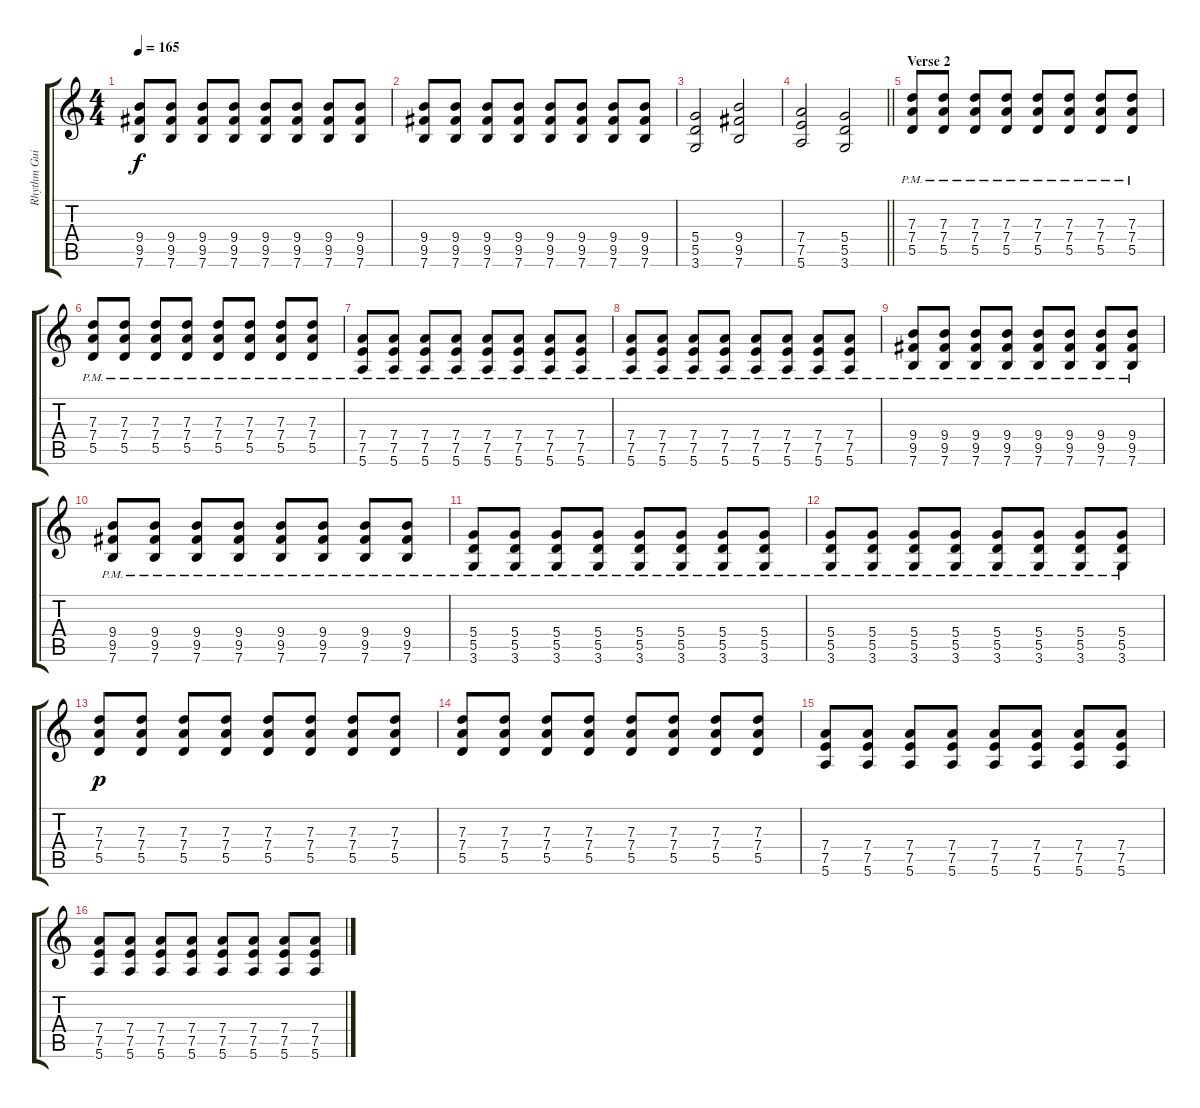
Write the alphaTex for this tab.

\track ("Rhythm Guitar" "Rhythm Gui") {instrument overdrivenguitar}
\staff {score tabs}
\tuning (E4 B3 G3 D3 A2 E2) {hide}
\ts (4 4)
\tempo 165
\clef g2
\ks c
(9.4 9.5 7.6).8{dy f} (9.4 9.5 7.6).8 (9.4 9.5 7.6).8 (9.4 9.5 7.6).8 (9.4 9.5 7.6).8 (9.4 9.5 7.6).8 (9.4 9.5 7.6).8 (9.4 9.5 7.6).8 |
(9.4 9.5 7.6).8 (9.4 9.5 7.6).8 (9.4 9.5 7.6).8 (9.4 9.5 7.6).8 (9.4 9.5 7.6).8 (9.4 9.5 7.6).8 (9.4 9.5 7.6).8 (9.4 9.5 7.6).8 |
(5.4 5.5 3.6).2 (9.4 9.5 7.6).2 |
\barLineRight lightlight
(7.4 7.5 5.6).2 (5.4 5.5 3.6).2 |
\section ("" "Verse 2")
(7.3{pm} 7.4{pm} 5.5{pm}).8 (7.3{pm} 7.4{pm} 5.5{pm}).8 (7.3{pm} 7.4{pm} 5.5{pm}).8 (7.3{pm} 7.4{pm} 5.5{pm}).8 (7.3{pm} 7.4{pm} 5.5{pm}).8 (7.3{pm} 7.4{pm} 5.5{pm}).8 (7.3{pm} 7.4{pm} 5.5{pm}).8 (7.3{pm} 7.4{pm} 5.5{pm}).8 |
(7.3{pm} 7.4{pm} 5.5{pm}).8 (7.3{pm} 7.4{pm} 5.5{pm}).8 (7.3{pm} 7.4{pm} 5.5{pm}).8 (7.3{pm} 7.4{pm} 5.5{pm}).8 (7.3{pm} 7.4{pm} 5.5{pm}).8 (7.3{pm} 7.4{pm} 5.5{pm}).8 (7.3{pm} 7.4{pm} 5.5{pm}).8 (7.3{pm} 7.4{pm} 5.5{pm}).8 |
(7.4{pm} 7.5{pm} 5.6{pm}).8 (7.4{pm} 7.5{pm} 5.6{pm}).8 (7.4{pm} 7.5{pm} 5.6{pm}).8 (7.4{pm} 7.5{pm} 5.6{pm}).8 (7.4{pm} 7.5{pm} 5.6{pm}).8 (7.4{pm} 7.5{pm} 5.6{pm}).8 (7.4{pm} 7.5{pm} 5.6{pm}).8 (7.4{pm} 7.5{pm} 5.6{pm}).8 |
(7.4{pm} 7.5{pm} 5.6{pm}).8 (7.4{pm} 7.5{pm} 5.6{pm}).8 (7.4{pm} 7.5{pm} 5.6{pm}).8 (7.4{pm} 7.5{pm} 5.6{pm}).8 (7.4{pm} 7.5{pm} 5.6{pm}).8 (7.4{pm} 7.5{pm} 5.6{pm}).8 (7.4{pm} 7.5{pm} 5.6{pm}).8 (7.4{pm} 7.5{pm} 5.6{pm}).8 |
(9.4{pm} 9.5{pm} 7.6{pm}).8 (9.4{pm} 9.5{pm} 7.6{pm}).8 (9.4{pm} 9.5{pm} 7.6{pm}).8 (9.4{pm} 9.5{pm} 7.6{pm}).8 (9.4{pm} 9.5{pm} 7.6{pm}).8 (9.4{pm} 9.5{pm} 7.6{pm}).8 (9.4{pm} 9.5{pm} 7.6{pm}).8 (9.4{pm} 9.5{pm} 7.6{pm}).8 |
(9.4{pm} 9.5{pm} 7.6{pm}).8 (9.4{pm} 9.5{pm} 7.6{pm}).8 (9.4{pm} 9.5{pm} 7.6{pm}).8 (9.4{pm} 9.5{pm} 7.6{pm}).8 (9.4{pm} 9.5{pm} 7.6{pm}).8 (9.4{pm} 9.5{pm} 7.6{pm}).8 (9.4{pm} 9.5{pm} 7.6{pm}).8 (9.4{pm} 9.5{pm} 7.6{pm}).8 |
(5.4{pm} 5.5{pm} 3.6{pm}).8 (5.4{pm} 5.5{pm} 3.6{pm}).8 (5.4{pm} 5.5{pm} 3.6{pm}).8 (5.4{pm} 5.5{pm} 3.6{pm}).8 (5.4{pm} 5.5{pm} 3.6{pm}).8 (5.4{pm} 5.5{pm} 3.6{pm}).8 (5.4{pm} 5.5{pm} 3.6{pm}).8 (5.4{pm} 5.5{pm} 3.6{pm}).8 |
(5.4{pm} 5.5{pm} 3.6{pm}).8 (5.4{pm} 5.5{pm} 3.6{pm}).8 (5.4{pm} 5.5{pm} 3.6{pm}).8 (5.4{pm} 5.5{pm} 3.6{pm}).8 (5.4{pm} 5.5{pm} 3.6{pm}).8 (5.4{pm} 5.5{pm} 3.6{pm}).8 (5.4{pm} 5.5{pm} 3.6{pm}).8 (5.4{pm} 5.5{pm} 3.6{pm}).8 |
(7.3 7.4 5.5).8{dy p} (7.3 7.4 5.5).8 (7.3 7.4 5.5).8 (7.3 7.4 5.5).8 (7.3 7.4 5.5).8 (7.3 7.4 5.5).8 (7.3 7.4 5.5).8 (7.3 7.4 5.5).8 |
(7.3 7.4 5.5).8 (7.3 7.4 5.5).8 (7.3 7.4 5.5).8 (7.3 7.4 5.5).8 (7.3 7.4 5.5).8 (7.3 7.4 5.5).8 (7.3 7.4 5.5).8 (7.3 7.4 5.5).8 |
(7.4 7.5 5.6).8 (7.4 7.5 5.6).8 (7.4 7.5 5.6).8 (7.4 7.5 5.6).8 (7.4 7.5 5.6).8 (7.4 7.5 5.6).8 (7.4 7.5 5.6).8 (7.4 7.5 5.6).8 |
(7.4 7.5 5.6).8 (7.4 7.5 5.6).8 (7.4 7.5 5.6).8 (7.4 7.5 5.6).8 (7.4 7.5 5.6).8 (7.4 7.5 5.6).8 (7.4 7.5 5.6).8 (7.4 7.5 5.6).8
